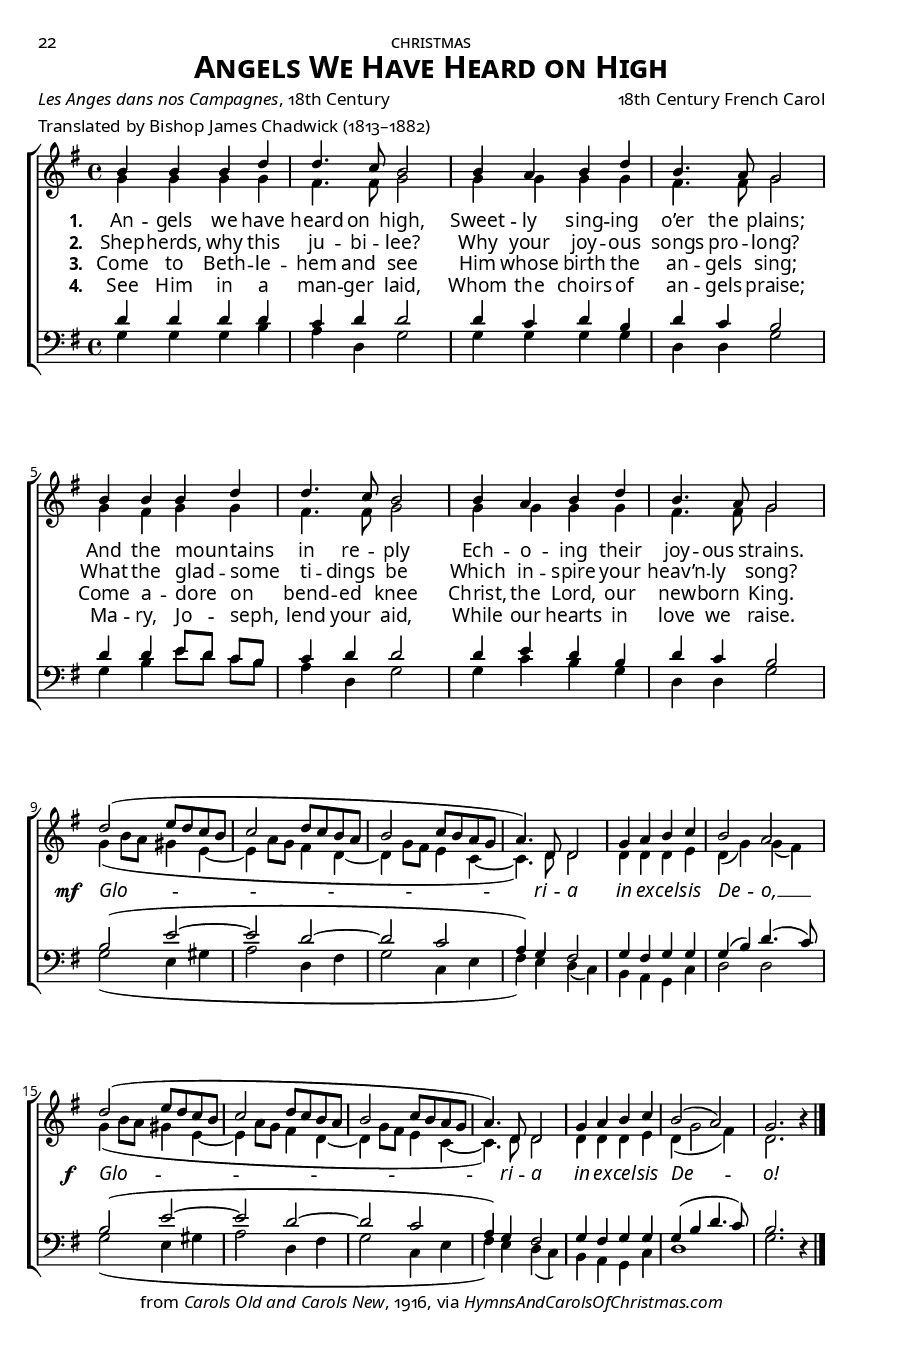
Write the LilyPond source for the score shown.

\version "2.14.2"
\include "util.ly"
\header {
  title = \markup{\override #'(font-name . "Garamond Premier Pro Semibold"){ \abs-fontsize #15 \smallCapsOldStyle"Angels We Have Heard on High"}}
  poet = \markup\concat{\italic"Les Anges dans nos Campagnes" \oldStyleNum", 18th Century"}
  meter = \markup\oldStyleNum"Translated by Bishop James Chadwick (1813–1882)"
  composer = \markup\oldStyleNum"18th Century French Carol"
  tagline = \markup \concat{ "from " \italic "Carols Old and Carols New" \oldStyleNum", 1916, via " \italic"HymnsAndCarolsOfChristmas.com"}
}
\paper {
  paper-height = 9\in
  paper-width = 6\in
  indent = 0\in
  %system-system-spacing = #'((basic-distance . 10) (padding . 0))
  %system-system-spacing =
  %  #'((basic-distance . 0)
  %     (minimum-distance . 0)
  %     (padding . -0.35)
  %     (stretchability . 100))
  ragged-last-bottom = ##f
  ragged-bottom = ##f
  two-sided = ##t
  inner-margin = 0.5\in
  outer-margin = 0.25\in
  top-margin = 0.25\in
  bottom-margin = 0.25\in
  first-page-number = #022
  print-first-page-number = ##t
  headerLine = \markup{\override #'(font-name . "Garamond Premier Pro") \smallCapsOldStyle"christmas"}
  oddHeaderMarkup = \markup\fill-line{
     \override #'(font-name . "Garamond Premier Pro")\abs-fontsize #8.5
     \combine 
        \fill-line{"" \on-the-fly #print-page-number-check-first
        \oldStylePageNum""
        }
        \fill-line{\headerLine}
  }
  evenHeaderMarkup = \markup {
     \override #'(font-name . "Garamond Premier Pro")\abs-fontsize #8.5
     \combine
        \on-the-fly #print-page-number-check-first
        \oldStylePageNum""
        \fill-line{\headerLine}
  }
}
#(set-global-staff-size 15) \paper{ #(define fonts (make-pango-font-tree "GoudyOlSt BT" "Garamond Premier Pro" "Garamond Premier Pro" (/ 15 20))) }
global = {
  \key g \major
  \time 4/4
  \autoBeamOff
  \override DynamicLineSpanner #'staff-padding = #0.0
  \override DynamicLineSpanner #'Y-extent = #'(1 . -0.5)
}

sopMusic = \relative c'' {
  b4 b b d |
  d4. c8 b2 |
  b4 a b d |
  b4. a8 g2 |

  b4 b b d |
  d4. c8 b2 |
  b4 a b d |
  b4. a8 g2 |
  
  \break
  d'2( e8[ d c b] |
  c2 d8[ c b a] |
  b2 c8[ b a g] |
  a4.) d,8 d2 |
  
  g4 a b c |
  b2 a | \break
  d2( e8[ d c b] |
  c2 d8[ c b a] |
  
  b2 c8[ b a g] |
  a4.) d,8 d2 |
  g4 a b c |
  b2( a) |
  g2. b4\rest \bar "|."
}
sopWords = \lyricmode {
  
}

altoMusic = \relative c'' {
  g4 g g g |
  fis4. fis8 g2 |
  g4 g g g |
  fis4. fis8 g2 |
  
  g4 fis g g |
  fis4. fis8 g2 |
  g4 g g g |
  fis4. fis8 g2 |

  g4( b8[ a] gis4 e~ |
  e a8[ g] fis4 d~ |
  d g8[ fis] e4 c~ |
  c4.) d8 d2 |
  
  d4 d d e |
  d( g) g( fis) |
  g4( b8[ a] gis4 e~ |
  e a8[ g] fis4 d~ |
  
  d g8[ fis] e4 c~ |
  c4.) d8 d2 |
  d4 d d e |
  d( g2 fis4) |
  d2. s4 \bar "|."
}
altoWords = {
  \dropLyricsV
  \lyricmode {
    \set stanza = #"1. "
    An -- gels we have heard on high,
    Sweet -- ly sing -- ing o’er the plains;
    And the moun -- tains in re -- ply
    Ech -- o -- ing their joy -- ous strains.
  }
  \raiseLyrics
  \set stanza = \markup\dynamic"mf  "
  \lyricmode {
    \markup\italic Glo -- \markup\italic ri -- \markup\italic a \markup\italic in \markup\italic ex -- \markup\italic cel -- \markup\italic sis \markup\italic De -- \markup\italic o, __
  }
  \set stanza = \markup\dynamic"f   "
  \lyricmode {
    \markup\italic Glo -- \markup\italic ri -- \markup\italic a \markup\italic in \markup\italic ex -- \markup\italic cel -- \markup\italic sis \markup\italic De -- \markup\italic o!
  }
}
altoWordsII = \lyricmode {
  \dropLyricsV
  \set stanza = #"2. "
  Shep -- herds, why this ju -- bi -- lee?
  Why your joy -- ous songs pro -- long?
  What the glad -- some ti -- dings be
  Which in -- spire your heav’n -- ly song?
}
altoWordsIII = \lyricmode {
  \dropLyricsV
  \set stanza = #"3. "
  Come to Beth -- le -- hem and see
  Him whose birth the an -- gels sing;
  Come a -- dore on bend -- ed knee
  Christ, the Lord, our new -- born King.
}
altoWordsIV = \lyricmode {
  \dropLyricsV
  \set stanza = #"4. "
  See Him in a man -- ger laid,
  Whom the choirs of an -- gels praise;
  Ma -- ry, Jo -- seph, lend your aid,
  While our hearts in love we raise.
}

tenorMusic = \relative c' {
  d4 d d d |
  c d d2 |
  d4 c d b |
  d c b2 |
  
  d4 d e8[ d] c[ b] 
  c4 d d2 |
  d4 e d b |
  d c b2 |
  
  b2( e~ |
  e d~ |
  d c |
  a4) g fis2 |
  
  g4 fis g g |
  g( b) d4.( c8) |
  b2( e~ |
  e d~ |
  
  d c |
  a4) g fis2 |
  g4 fis g g |
  g( b d4. c8) |
  b2. s4 \bar "|."
}
tenorWords = \lyricmode {

}

bassMusic = \relative c' {
  g4 g g b |
  a d, g2 |
  g4 g g g |
  d d g2 |
  
  g4 b e8[ d] c[ b] |
  a4 d, g2 |
  g4 c b g |
  d d g2 |
  
  g2( e4 gis |
  a2 d,4 fis |
  g2 c,4 e |
  fis) e d( c) |
  
  b a g c |
  d2 d |
  g2( e4 gis |
  a2 d,4 fis |
  
  g2 c,4 e |
  fis) e d( c) |
  b a g c |
  d1 |
  g2. d4\rest \bar "|."
}
bassWords = \lyricmode {

}

\score {
  <<
   \new ChoirStaff <<
%    \new Lyrics = sopranos \with { \override VerticalAxisGroup #'nonstaff-relatedstaff-spacing = #'((basic-distance . 1)) }
    \new Staff = women <<
      \new Voice = "sopranos" { \voiceOne << \global \sopMusic >> }
      \new Voice = "altos" { \voiceTwo << \global \altoMusic >> }
    >>
   \new Staff = men <<
      \clef bass
      \new Voice = "tenors" { \voiceOne << \global \tenorMusic >> }
      \new Voice = "basses" { \voiceTwo << \global \bassMusic >> }
    >>
    \new Lyrics \with { alignAboveContext = #"women" } \lyricsto "tenors" \sopWords
    \new Lyrics = "altosIV"  \with { alignBelowContext = #"women" } \lyricsto "tenors" \altoWordsIV
    \new Lyrics = "altosIII"  \with { alignBelowContext = #"women" } \lyricsto "tenors" \altoWordsIII
    \new Lyrics = "altosII"  \with { alignBelowContext = #"women" } \lyricsto "tenors" \altoWordsII
    \new Lyrics = "altos"  \with { alignBelowContext = #"women" } \lyricsto "tenors" \altoWords
    \new Lyrics \with { alignAboveContext = #"men" \override VerticalAxisGroup #'nonstaff-relatedstaff-spacing = #'((basic-distance . 1)) } \lyricsto "tenors" \tenorWords
    \new Lyrics \with { alignBelowContext = #"men" \override VerticalAxisGroup #'nonstaff-relatedstaff-spacing = #'((basic-distance . 1)) } \lyricsto "basses" \bassWords
  >>
%    \new PianoStaff << \new Staff { \new Voice { \pianoRH } } \new Staff { \clef "bass" \pianoLH } >>
  >>
  \layout {
    \context {
      \Score
      \override SpacingSpanner #'base-shortest-duration = #(ly:make-moment 1 2)
      \override SpacingSpanner #'common-shortest-duration = #(ly:make-moment 1 2)
    }
    \context {
      % Remove all empty staves
      % \Staff \RemoveEmptyStaves \override VerticalAxisGroup #'remove-first = ##t
    }
  }
}
